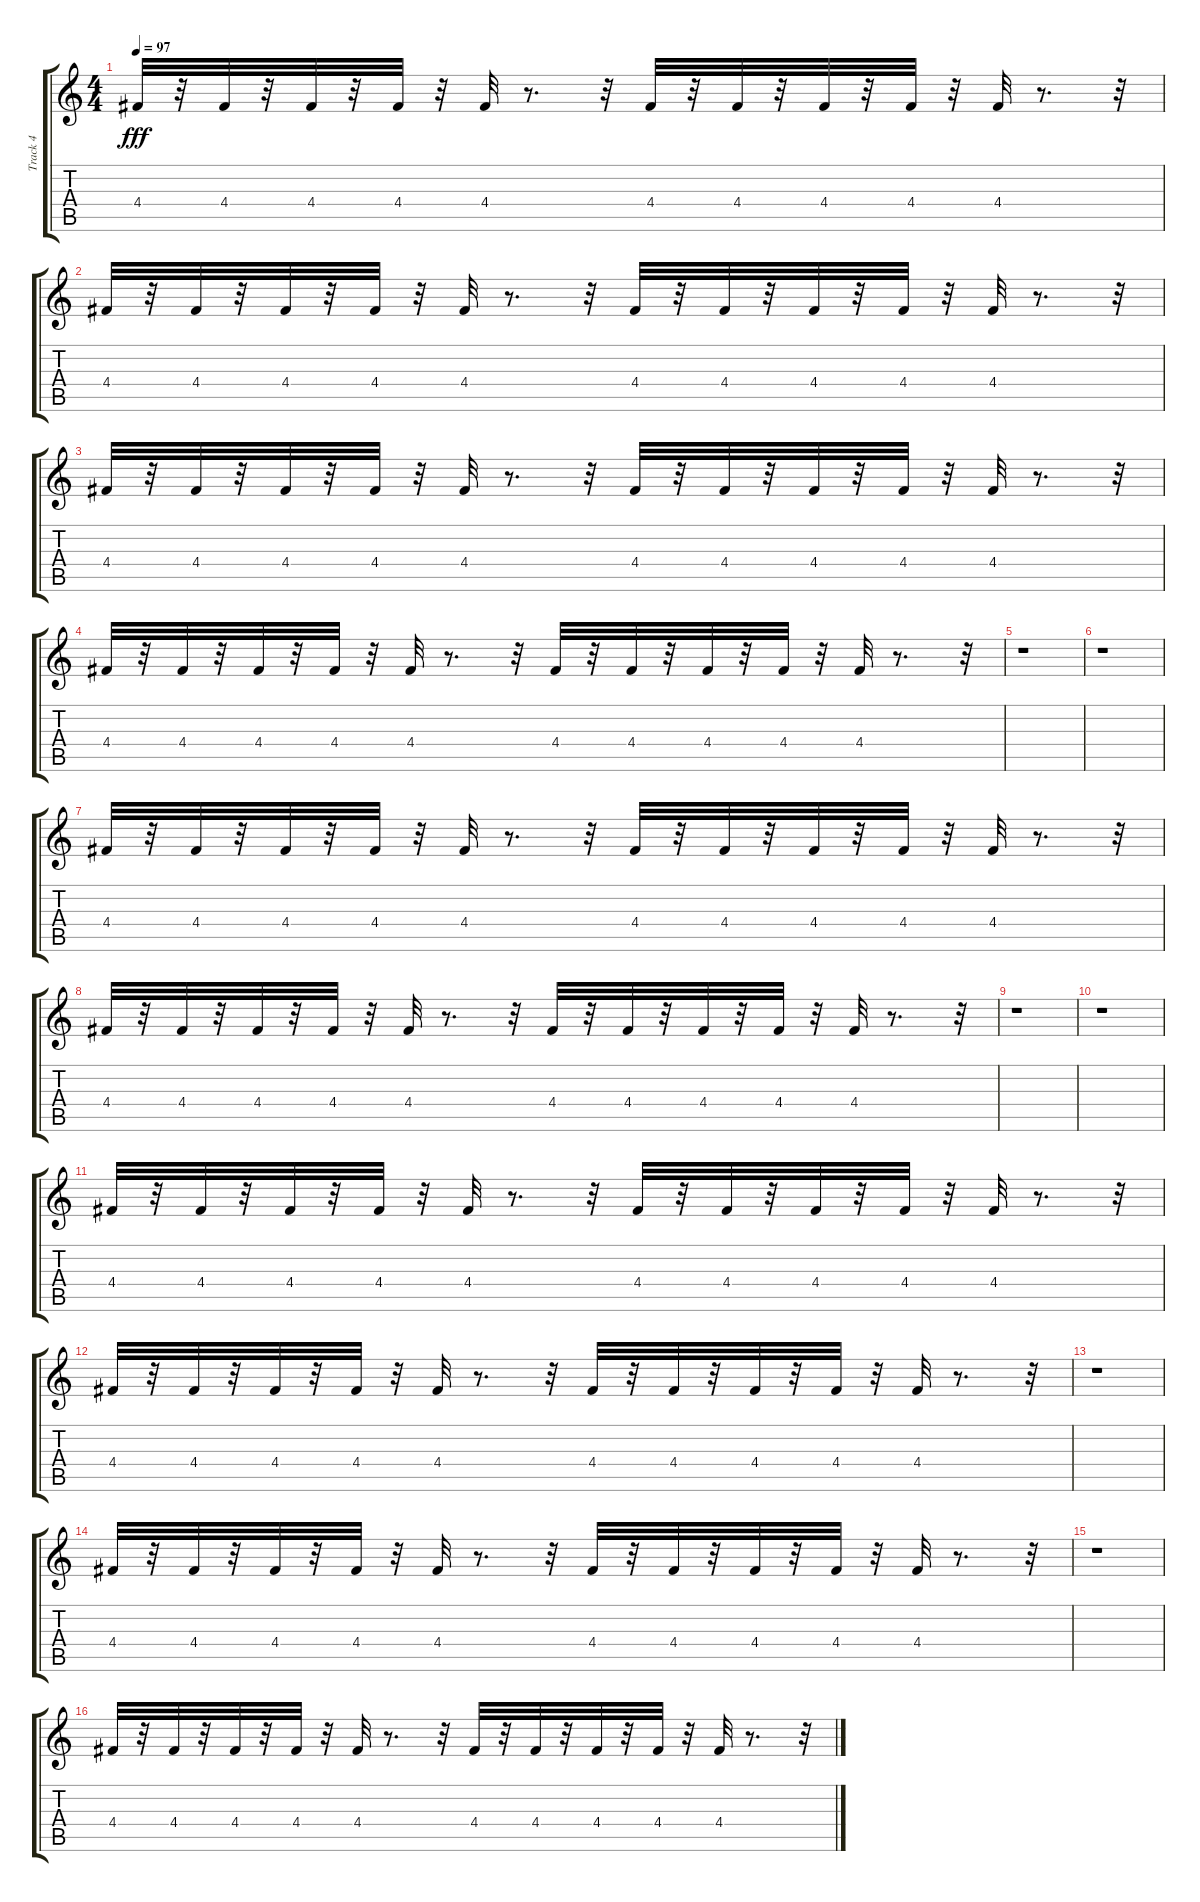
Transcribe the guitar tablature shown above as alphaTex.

\track ("Track 4" "Track 4") {instrument electricguitarclean}
\staff {score tabs}
\tuning (E4 B3 G3 D3 A2 E2) {hide}
\ts (4 4)
\tempo 97
\clef g2
\ks c
4.4.32{dy fff} r.32 4.4.32 r.32 4.4.32 r.32 4.4.32 r.32 4.4.32 r.8{d} r.32 4.4.32 r.32 4.4.32 r.32 4.4.32 r.32 4.4.32 r.32 4.4.32 r.8{d} r.32 |
4.4.32 r.32 4.4.32 r.32 4.4.32 r.32 4.4.32 r.32 4.4.32 r.8{d} r.32 4.4.32 r.32 4.4.32 r.32 4.4.32 r.32 4.4.32 r.32 4.4.32 r.8{d} r.32 |
4.4.32 r.32 4.4.32 r.32 4.4.32 r.32 4.4.32 r.32 4.4.32 r.8{d} r.32 4.4.32 r.32 4.4.32 r.32 4.4.32 r.32 4.4.32 r.32 4.4.32 r.8{d} r.32 |
4.4.32 r.32 4.4.32 r.32 4.4.32 r.32 4.4.32 r.32 4.4.32 r.8{d} r.32 4.4.32 r.32 4.4.32 r.32 4.4.32 r.32 4.4.32 r.32 4.4.32 r.8{d} r.32 |
r.1 |
r.1 |
4.4.32 r.32 4.4.32 r.32 4.4.32 r.32 4.4.32 r.32 4.4.32 r.8{d} r.32 4.4.32 r.32 4.4.32 r.32 4.4.32 r.32 4.4.32 r.32 4.4.32 r.8{d} r.32 |
4.4.32 r.32 4.4.32 r.32 4.4.32 r.32 4.4.32 r.32 4.4.32 r.8{d} r.32 4.4.32 r.32 4.4.32 r.32 4.4.32 r.32 4.4.32 r.32 4.4.32 r.8{d} r.32 |
r.1 |
r.1 |
4.4.32 r.32 4.4.32 r.32 4.4.32 r.32 4.4.32 r.32 4.4.32 r.8{d} r.32 4.4.32 r.32 4.4.32 r.32 4.4.32 r.32 4.4.32 r.32 4.4.32 r.8{d} r.32 |
4.4.32 r.32 4.4.32 r.32 4.4.32 r.32 4.4.32 r.32 4.4.32 r.8{d} r.32 4.4.32 r.32 4.4.32 r.32 4.4.32 r.32 4.4.32 r.32 4.4.32 r.8{d} r.32 |
r.1 |
4.4.32 r.32 4.4.32 r.32 4.4.32 r.32 4.4.32 r.32 4.4.32 r.8{d} r.32 4.4.32 r.32 4.4.32 r.32 4.4.32 r.32 4.4.32 r.32 4.4.32 r.8{d} r.32 |
r.1 |
4.4.32 r.32 4.4.32 r.32 4.4.32 r.32 4.4.32 r.32 4.4.32 r.8{d} r.32 4.4.32 r.32 4.4.32 r.32 4.4.32 r.32 4.4.32 r.32 4.4.32 r.8{d} r.32
